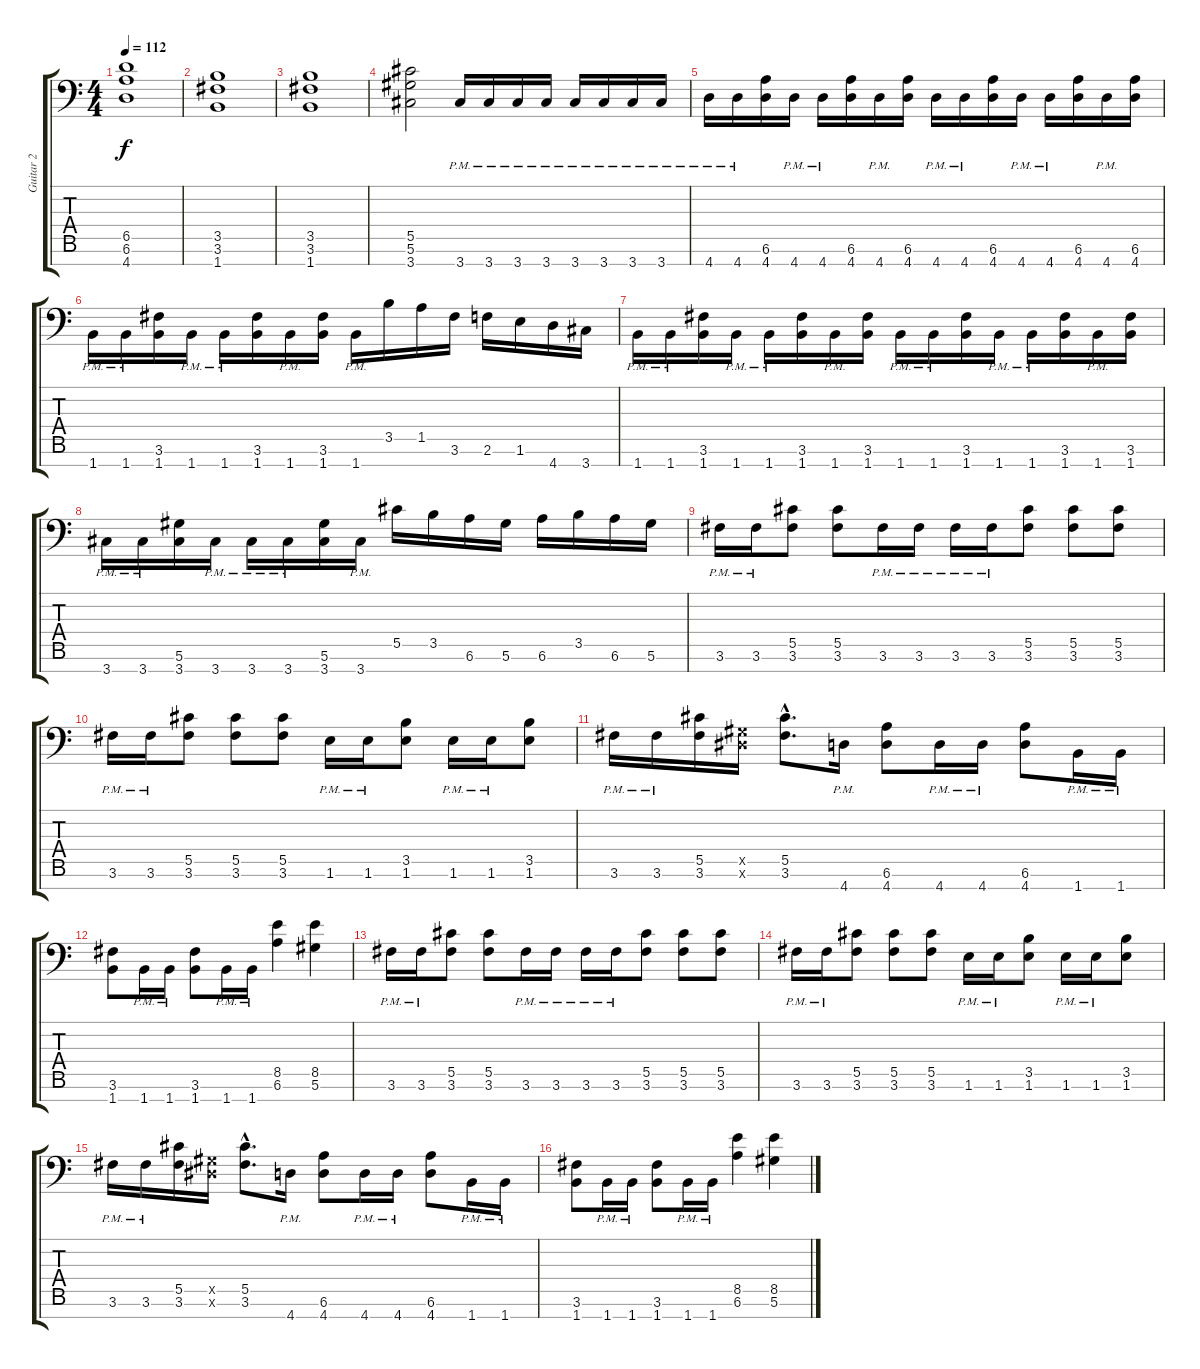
\track ("Guitar 2" "Guitar 2") {instrument distortionguitar}
\staff {score tabs}
\tuning (Eb4 Bb3 Gb3 Db3 Ab2 Eb2 Bb1) {hide}
\ts (4 4)
\tempo 112
\clef f4
\ks c
(6.5 6.6 4.7).1{dy f} |
(3.5 3.6 1.7).1 |
(3.5 3.6 1.7).1 |
(5.5 5.6 3.7).2 3.7{pm}.16 3.7{pm}.16 3.7{pm}.16 3.7{pm}.16 3.7{pm}.16 3.7{pm}.16 3.7{pm}.16 3.7{pm}.16 |
4.7{pm}.16 4.7{pm}.16 (6.6 4.7).16 4.7{pm}.16 4.7{pm}.16 (6.6 4.7).16 4.7{pm}.16 (6.6 4.7).16 4.7{pm}.16 4.7{pm}.16 (6.6 4.7).16 4.7{pm}.16 4.7{pm}.16 (6.6 4.7).16 4.7{pm}.16 (6.6 4.7).16 |
1.7{pm}.16 1.7{pm}.16 (3.6 1.7).16 1.7{pm}.16 1.7{pm}.16 (3.6 1.7).16 1.7{pm}.16 (3.6 1.7).16 1.7{pm}.16 3.5.16 1.5.16 3.6.16 2.6.16 1.6.16 4.7.16 3.7.16 |
1.7{pm}.16 1.7{pm}.16 (3.6 1.7).16 1.7{pm}.16 1.7{pm}.16 (3.6 1.7).16 1.7{pm}.16 (3.6 1.7).16 1.7{pm}.16 1.7{pm}.16 (3.6 1.7).16 1.7{pm}.16 1.7{pm}.16 (3.6 1.7).16 1.7{pm}.16 (3.6 1.7).16 |
3.7{pm}.16 3.7{pm}.16 (5.6 3.7).16 3.7{pm}.16 3.7{pm}.16 3.7{pm}.16 (5.6 3.7).16 3.7{pm}.16 5.5.16 3.5.16 6.6.16 5.6.16 6.6.16 3.5.16 6.6.16 5.6.16 |
3.6{pm}.16 3.6{pm}.16 (5.5 3.6).8 (5.5 3.6).8 3.6{pm}.16 3.6{pm}.16 3.6{pm}.16 3.6{pm}.16 (5.5 3.6).8 (5.5 3.6).8 (5.5 3.6).8 |
3.6{pm}.16 3.6{pm}.16 (5.5 3.6).8 (5.5 3.6).8 (5.5 3.6).8 1.6{pm}.16 1.6{pm}.16 (3.5 1.6).8 1.6{pm}.16 1.6{pm}.16 (3.5 1.6).8 |
3.6{pm}.16 3.6{pm}.16 (5.5 3.6).16 (0.5{x} 0.6{x}).16 (5.5{hac} 3.6{hac}).8{d} 4.7{pm}.16 (6.6 4.7).8 4.7{pm}.16 4.7{pm}.16 (6.6 4.7).8 1.7{pm}.16 1.7{pm}.16 |
(3.6 1.7).8 1.7{pm}.16 1.7{pm}.16 (3.6 1.7).8 1.7{pm}.16 1.7{pm}.16 (8.5 6.6).4 (8.5 5.6).4 |
3.6{pm}.16 3.6{pm}.16 (5.5 3.6).8 (5.5 3.6).8 3.6{pm}.16 3.6{pm}.16 3.6{pm}.16 3.6{pm}.16 (5.5 3.6).8 (5.5 3.6).8 (5.5 3.6).8 |
3.6{pm}.16 3.6{pm}.16 (5.5 3.6).8 (5.5 3.6).8 (5.5 3.6).8 1.6{pm}.16 1.6{pm}.16 (3.5 1.6).8 1.6{pm}.16 1.6{pm}.16 (3.5 1.6).8 |
3.6{pm}.16 3.6{pm}.16 (5.5 3.6).16 (0.5{x} 0.6{x}).16 (5.5{hac} 3.6{hac}).8{d} 4.7{pm}.16 (6.6 4.7).8 4.7{pm}.16 4.7{pm}.16 (6.6 4.7).8 1.7{pm}.16 1.7{pm}.16 |
(3.6 1.7).8 1.7{pm}.16 1.7{pm}.16 (3.6 1.7).8 1.7{pm}.16 1.7{pm}.16 (8.5 6.6).4 (8.5 5.6).4
